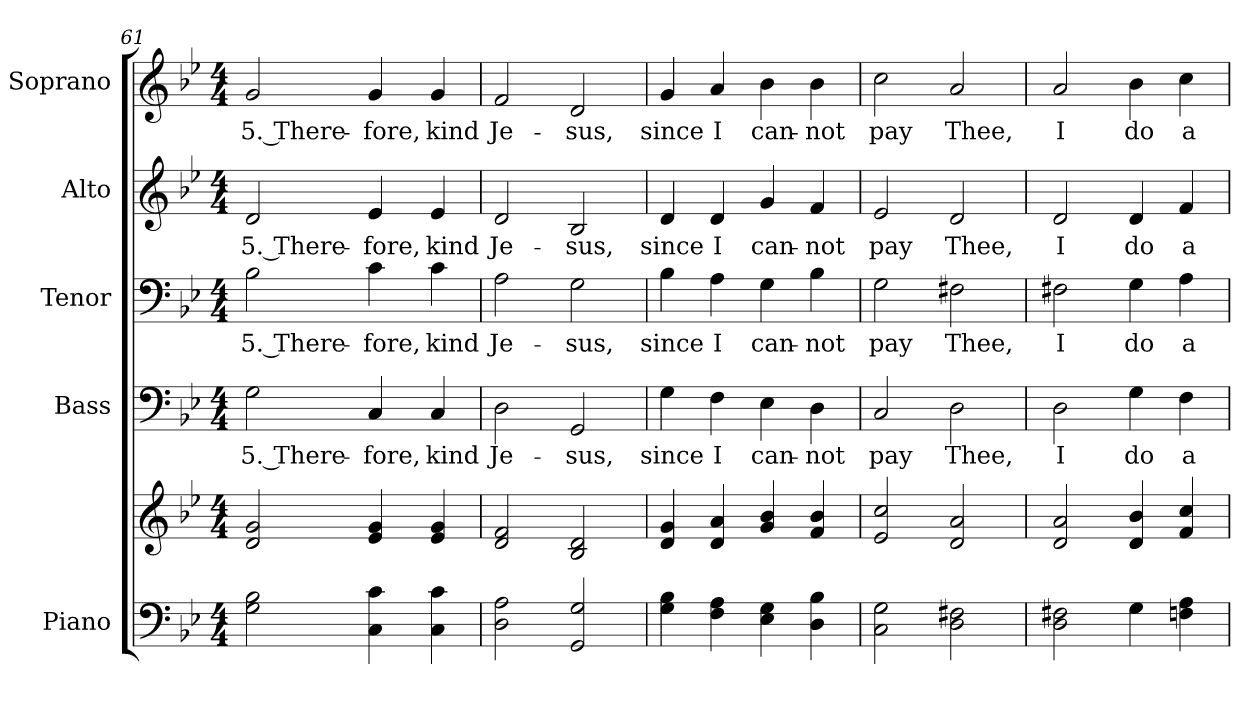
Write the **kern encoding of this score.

**kern	**kern	**kern	**text	**kern	**text	**kern	**text	**kern	**text
*part5	*part5	*part4	*part4	*part3	*part3	*part2	*part2	*part1	*part1
*staff6	*staff5	*staff4	*staff4	*staff3	*staff3	*staff2	*staff2	*staff1	*staff1
*I"Piano	*	*I"Bass	*	*I"Tenor	*	*I"Alto	*	*I"Soprano	*
*I'Pno.	*	*I'B.	*	*I'T.	*	*I'A.	*	*I'S.	*
*clefF4	*clefG2	*clefF4	*	*clefF4	*	*clefG2	*	*clefG2	*
*k[b-e-]	*k[b-e-]	*k[b-e-]	*	*k[b-e-]	*	*k[b-e-]	*	*k[b-e-]	*
*B-:	*B-:	*B-:	*	*B-:	*	*B-:	*	*B-:	*
*M4/4	*M4/4	*M4/4	*	*M4/4	*	*M4/4	*	*M4/4	*
=61	=61	=61	=61	=61	=61	=61	=61	=61	=61
!	!	!	!LO:LY:b:color=#000000	!	!	!	!	!	!
!	!	!	!	!	!LO:LY:b:color=#000000	!	!	!	!
!	!	!	!	!	!	!	!LO:LY:b:color=#000000	!	!
!	!	!	!	!	!	!	!	!	!LO:LY:b:color=#000000
2Gi\ 2B-i	2di/ 2gi	2Gi\	5. There-	2B-i\	5. There-	2di/	5. There-	2gi/	5. There-
!	!	!	!LO:LY:b:color=#000000	!	!	!	!	!	!
!	!	!	!	!	!LO:LY:b:color=#000000	!	!	!	!
!	!	!	!	!	!	!	!LO:LY:b:color=#000000	!	!
!	!	!	!	!	!	!	!	!	!LO:LY:b:color=#000000
4Ci\ 4ci	4e-i/ 4gi	4Ci/	-fore,	4ci\	-fore,	4e-i/	-fore,	4gi/	-fore,
!	!	!	!LO:LY:b:color=#000000	!	!	!	!	!	!
!	!	!	!	!	!LO:LY:b:color=#000000	!	!	!	!
!	!	!	!	!	!	!	!LO:LY:b:color=#000000	!	!
!	!	!	!	!	!	!	!	!	!LO:LY:b:color=#000000
4Ci\ 4ci	4e-i/ 4gi	4Ci/	kind	4ci\	kind	4e-i/	kind	4gi/	kind
=62	=62	=62	=62	=62	=62	=62	=62	=62	=62
!	!	!	!LO:LY:b:color=#000000	!	!	!	!	!	!
!	!	!	!	!	!LO:LY:b:color=#000000	!	!	!	!
!	!	!	!	!	!	!	!LO:LY:b:color=#000000	!	!
!	!	!	!	!	!	!	!	!	!LO:LY:b:color=#000000
2Di\ 2Ai	2di/ 2fi	2Di\	Je-	2Ai\	Je-	2di/	Je-	2fi/	Je-
!	!	!	!LO:LY:b:color=#000000	!	!	!	!	!	!
!	!	!	!	!	!LO:LY:b:color=#000000	!	!	!	!
!	!	!	!	!	!	!	!LO:LY:b:color=#000000	!	!
!	!	!	!	!	!	!	!	!	!LO:LY:b:color=#000000
2GGi/ 2Gi	2B-i/ 2di	2GGi/	-sus,	2Gi\	-sus,	2B-i/	-sus,	2di/	-sus,
!!LO:PB:g=z
=63	=63	=63	=63	=63	=63	=63	=63	=63	=63
!	!	!	!LO:LY:b:color=#000000	!	!	!	!	!	!
!	!	!	!	!	!LO:LY:b:color=#000000	!	!	!	!
!	!	!	!	!	!	!	!LO:LY:b:color=#000000	!	!
!	!	!	!	!	!	!	!	!	!LO:LY:b:color=#000000
4Gi\ 4B-i	4di/ 4gi	4Gi\	since	4B-i\	since	4di/	since	4gi/	since
!	!	!	!LO:LY:b:color=#000000	!	!	!	!	!	!
!	!	!	!	!	!LO:LY:b:color=#000000	!	!	!	!
!	!	!	!	!	!	!	!LO:LY:b:color=#000000	!	!
!	!	!	!	!	!	!	!	!	!LO:LY:b:color=#000000
4Fi\ 4Ai	4di/ 4ai	4Fi\	I	4Ai\	I	4di/	I	4ai/	I
!	!	!	!LO:LY:b:color=#000000	!	!	!	!	!	!
!	!	!	!	!	!LO:LY:b:color=#000000	!	!	!	!
!	!	!	!	!	!	!	!LO:LY:b:color=#000000	!	!
!	!	!	!	!	!	!	!	!	!LO:LY:b:color=#000000
4E-i\ 4Gi	4gi/ 4b-i	4E-i\	can-	4Gi\	can-	4gi/	can-	4b-i\	can-
!	!	!	!LO:LY:b:color=#000000	!	!	!	!	!	!
!	!	!	!	!	!LO:LY:b:color=#000000	!	!	!	!
!	!	!	!	!	!	!	!LO:LY:b:color=#000000	!	!
!	!	!	!	!	!	!	!	!	!LO:LY:b:color=#000000
4Di\ 4B-i	4fi/ 4b-i	4Di\	-not	4B-i\	-not	4fi/	-not	4b-i\	-not
=64	=64	=64	=64	=64	=64	=64	=64	=64	=64
!	!	!	!LO:LY:b:color=#000000	!	!	!	!	!	!
!	!	!	!	!	!LO:LY:b:color=#000000	!	!	!	!
!	!	!	!	!	!	!	!LO:LY:b:color=#000000	!	!
!	!	!	!	!	!	!	!	!	!LO:LY:b:color=#000000
2Ci\ 2Gi	2e-i/ 2cci	2Ci/	pay	2Gi\	pay	2e-i/	pay	2cci\	pay
!	!	!	!LO:LY:b:color=#000000	!	!	!	!	!	!
!	!	!	!	!	!LO:LY:b:color=#000000	!	!	!	!
!	!	!	!	!	!	!	!LO:LY:b:color=#000000	!	!
!	!	!	!	!	!	!	!	!	!LO:LY:b:color=#000000
2Di\ 2F#Xi	2di/ 2ai	2Di\	Thee,	2F#Xi\	Thee,	2di/	Thee,	2ai/	Thee,
!!LO:PB:g=z
=65	=65	=65	=65	=65	=65	=65	=65	=65	=65
!	!	!	!LO:LY:b:color=#000000	!	!	!	!	!	!
!	!	!	!	!	!LO:LY:b:color=#000000	!	!	!	!
!	!	!	!	!	!	!	!LO:LY:b:color=#000000	!	!
!	!	!	!	!	!	!	!	!	!LO:LY:b:color=#000000
2Di\ 2F#Xi	2di/ 2ai	2Di\	I	2F#Xi\	I	2di/	I	2ai/	I
!	!	!	!LO:LY:b:color=#000000	!	!	!	!	!	!
!	!	!	!	!	!LO:LY:b:color=#000000	!	!	!	!
!	!	!	!	!	!	!	!LO:LY:b:color=#000000	!	!
!	!	!	!	!	!	!	!	!	!LO:LY:b:color=#000000
4Gi\	4di/ 4b-i	4Gi\	do	4Gi\	do	4di/	do	4b-i\	do
!	!	!	!LO:LY:b:color=#000000	!	!	!	!	!	!
!	!	!	!	!	!LO:LY:b:color=#000000	!	!	!	!
!	!	!	!	!	!	!	!LO:LY:b:color=#000000	!	!
!	!	!	!	!	!	!	!	!	!LO:LY:b:color=#000000
4Fni\ 4Ai	4fi/ 4cci	4Fi\	a-	4Ai\	a-	4fi/	a-	4cci\	a-
=	=	=	=	=	=	=	=	=	=
*-	*-	*-	*-	*-	*-	*-	*-	*-	*-
